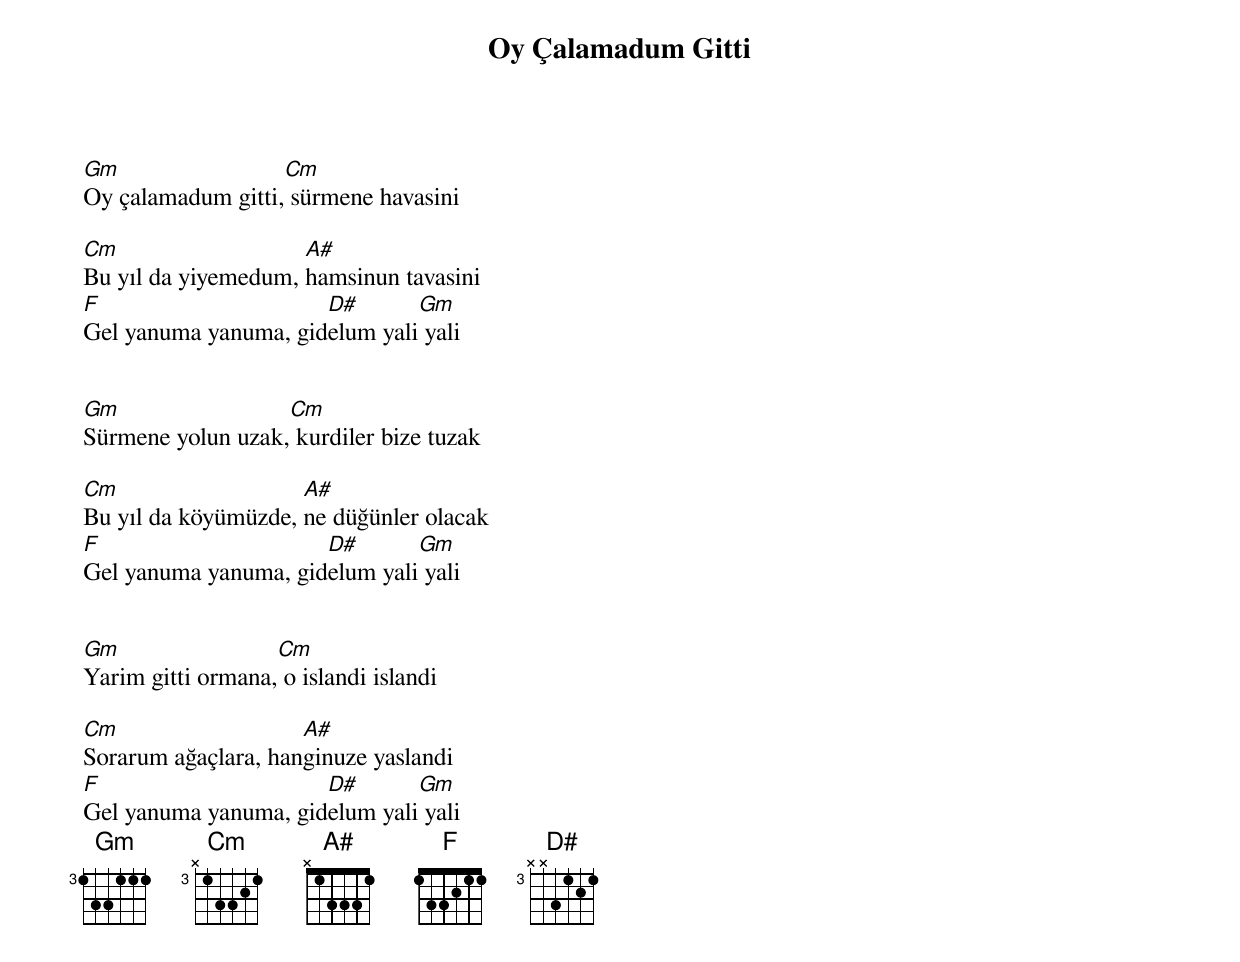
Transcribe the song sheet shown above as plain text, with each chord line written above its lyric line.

{title: Oy Çalamadum Gitti}
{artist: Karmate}

Gm                 Cm
Oy çalamadum gitti, sürmene havasini

Cm                   A#
Bu yıl da yiyemedum, hamsinun tavasini
F                     D#       Gm
Gel yanuma yanuma, gidelum yali yali


Gm                 Cm
Sürmene yolun uzak, kurdiler bize tuzak

Cm                   A#
Bu yıl da köyümüzde, ne düğünler olacak
F                     D#       Gm
Gel yanuma yanuma, gidelum yali yali


Gm                 Cm
Yarim gitti ormana, o islandi islandi

Cm                   A#
Sorarum ağaçlara, hanginuze yaslandi
F                     D#       Gm
Gel yanuma yanuma, gidelum yali yali
